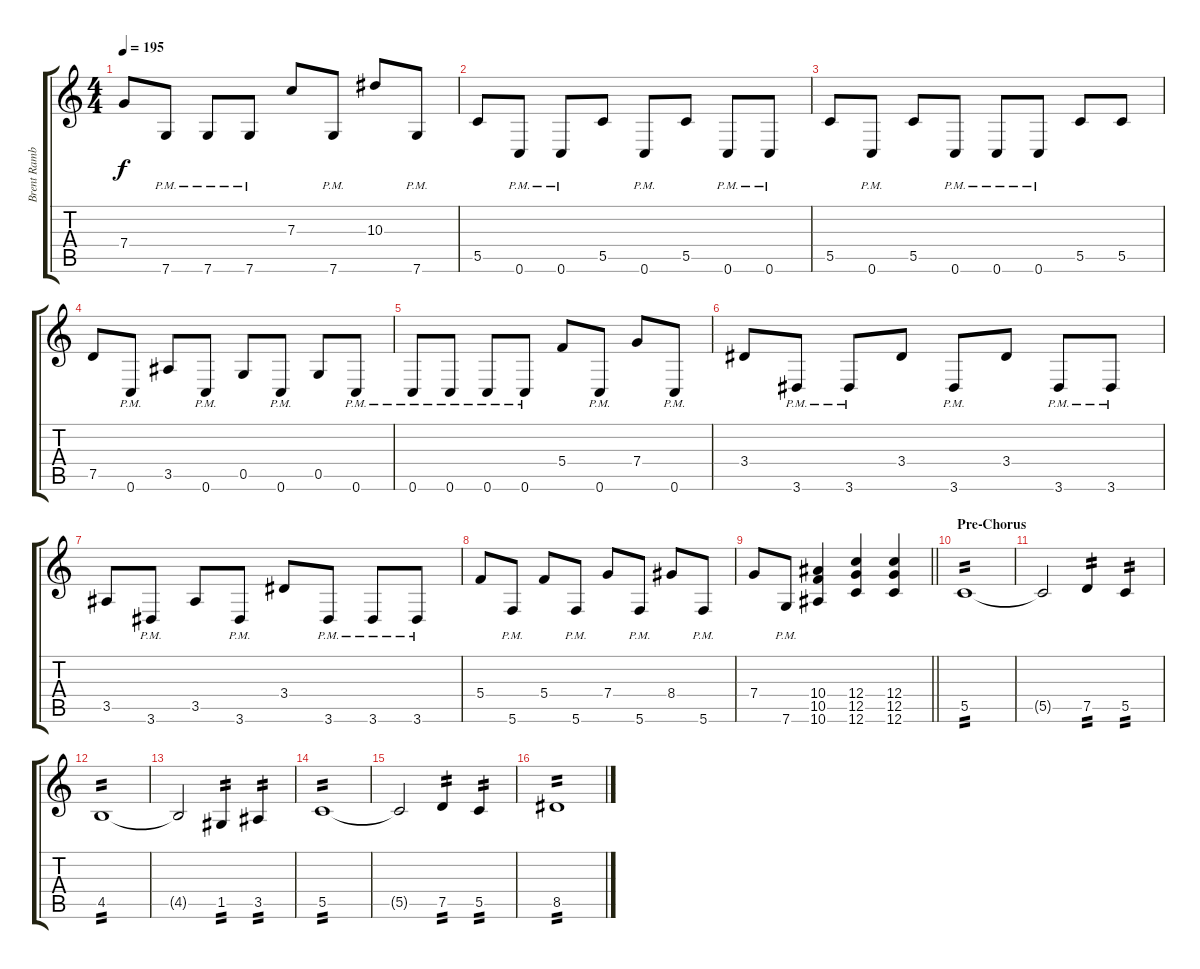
\track ("Brent Rambler (Rhythm Guitar)" "Brent Ramb") {instrument distortionguitar}
\staff {score tabs}
\tuning (D4 A3 F3 C3 G2 C2) {hide}
\ts (4 4)
\tempo 195
\clef g2
\ks c
7.4.8{dy f} 7.6{pm}.8 7.6{pm}.8 7.6{pm}.8 7.3.8 7.6{pm}.8 10.3.8 7.6{pm}.8 |
5.5.8 0.6{pm}.8 0.6{pm}.8 5.5.8 0.6{pm}.8 5.5.8 0.6{pm}.8 0.6{pm}.8 |
5.5.8 0.6{pm}.8 5.5.8 0.6{pm}.8 0.6{pm}.8 0.6{pm}.8 5.5.8 5.5.8 |
7.5.8 0.6{pm}.8 3.5.8 0.6{pm}.8 0.5.8 0.6{pm}.8 0.5.8 0.6{pm}.8 |
0.6{pm}.8 0.6{pm}.8 0.6{pm}.8 0.6{pm}.8 5.4.8 0.6{pm}.8 7.4.8 0.6{pm}.8 |
3.4.8 3.6{pm}.8 3.6{pm}.8 3.4.8 3.6{pm}.8 3.4.8 3.6{pm}.8 3.6{pm}.8 |
3.5.8 3.6{pm}.8 3.5.8 3.6{pm}.8 3.4.8 3.6{pm}.8 3.6{pm}.8 3.6{pm}.8 |
5.4.8 5.6{pm}.8 5.4.8 5.6{pm}.8 7.4.8 5.6{pm}.8 8.4.8 5.6{pm}.8 |
\barLineRight lightlight
7.4.8 7.6{pm}.8 (10.4 10.5 10.6).4 (12.4 12.5 12.6).4 (12.4 12.5 12.6).4 |
\section ("" "Pre-Chorus")
5.5.1{tp 2} |
5.5{t}.2 7.5.4{tp 2} 5.5.4{tp 2} |
4.5.1{tp 2} |
4.5{t}.2 1.5.4{tp 2} 3.5.4{tp 2} |
5.5.1{tp 2} |
5.5{t}.2 7.5.4{tp 2} 5.5.4{tp 2} |
8.5.1{tp 2}
